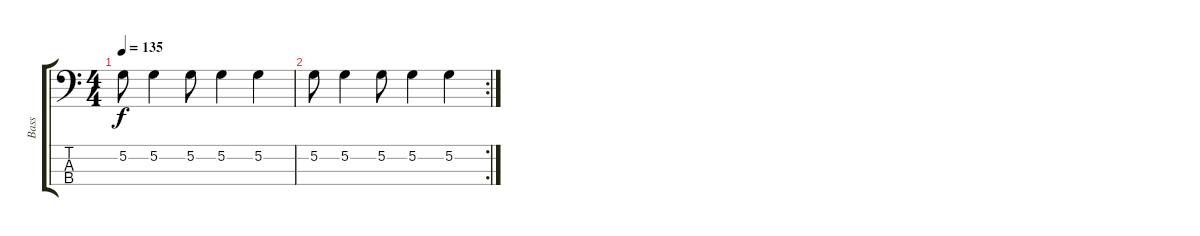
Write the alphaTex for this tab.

\track ("Bass" "Bass") {instrument electricbasspick}
\staff {score tabs}
\tuning (G2 D2 A1 E1) {hide}
\ts (4 4)
\tempo 135
\clef f4
\ks c
5.2.8{dy f} 5.2.4 5.2.8 5.2.4 5.2.4 |
\rc 2
5.2.8 5.2.4 5.2.8 5.2.4 5.2.4
